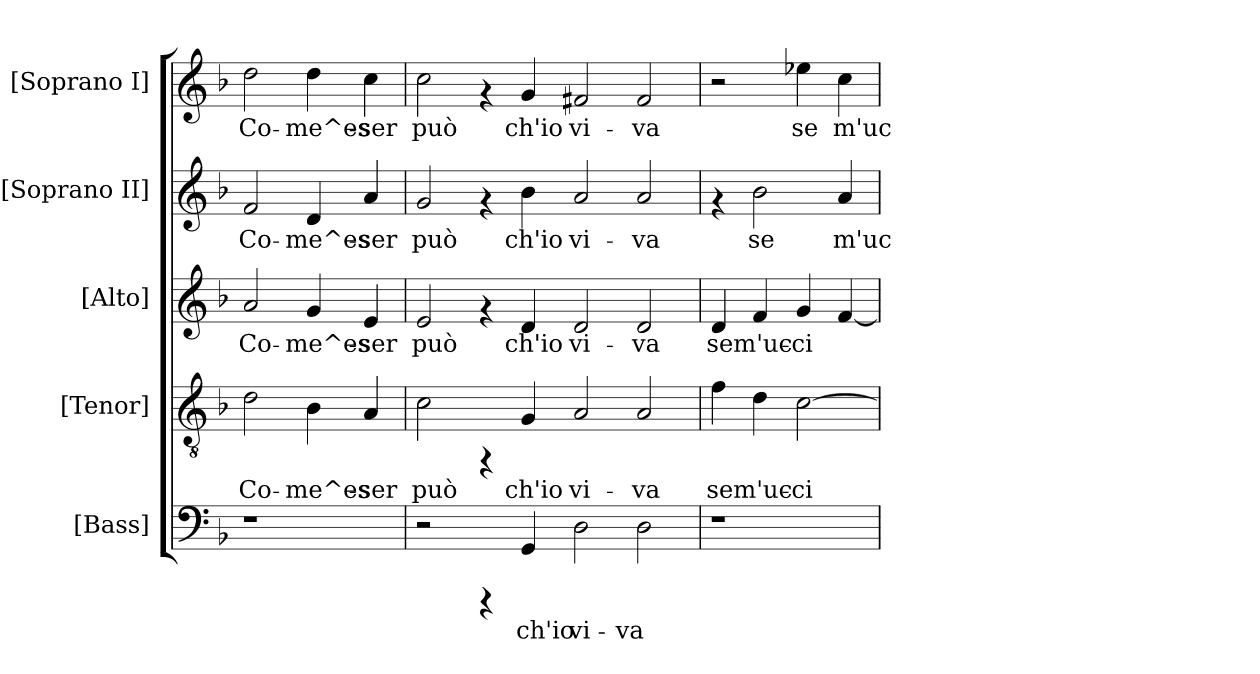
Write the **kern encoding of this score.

**kern	**text	**kern	**text	**kern	**text	**kern	**text	**kern	**text
*part5	*part5	*part4	*part4	*part3	*part3	*part2	*part2	*part1	*part1
*staff5	*staff5	*staff4	*staff4	*staff3	*staff3	*staff2	*staff2	*staff1	*staff1
*I"[Bass]	*	*I"[Tenor]	*	*I"[Alto]	*	*I"[Soprano II]	*	*I"[Soprano I]	*
!!LO:PB:g=z
*stria5	*	*stria5	*	*stria5	*	*stria5	*	*stria5	*
*clefF4	*	*clefGv2	*	*clefG2	*	*clefG2	*	*clefG2	*
*k[b-]	*	*k[b-]	*	*k[b-]	*	*k[b-]	*	*k[b-]	*
*F:	*	*F:	*	*F:	*	*F:	*	*F:	*
=1	=1	=1	=1	=1	=1	=1	=1	=1	=1
!	!	!	!LO:LY:b:cj	!	!LO:LY:b:cj	!	!LO:LY:b:cj	!	!LO:LY:b:cj
1r	.	2d\	Co-	2a/	Co-	2f/	Co-	2dd\	Co-
!	!	!	!LO:LY:b:cj	!	!LO:LY:b:cj	!	!LO:LY:b:cj	!	!LO:LY:b:cj
.	.	4B-\	-me^es-	4g/	-me^es-	4d/	-me^es-	4dd\	-me^es-
!	!	!	!LO:LY:b:cj	!	!LO:LY:b:cj	!	!LO:LY:b:cj	!	!LO:LY:b:cj
.	.	4A/	-ser	4e/	-ser	4a/	-ser	4cc\	-ser
=2	=2	=2	=2	=2	=2	=2	=2	=2	=2
!	!	!	!LO:LY:b:cj	!	!LO:LY:b:cj	!	!LO:LY:b:cj	!	!LO:LY:b:cj
2r	.	2c\	può	2e/	può	2g/	può	2cc\	può
4rCCC	.	4rFF	.	4rf	.	4rf	.	4rf	.
!	!LO:LY:b:cj	!	!LO:LY:b:cj	!	!LO:LY:b:cj	!	!LO:LY:b:cj	!	!LO:LY:b:cj
4GG/	ch'io	4G/	ch'io	4d/	ch'io	4b-\	ch'io	4g/	ch'io
!	!LO:LY:b:cj	!	!LO:LY:b:cj	!	!LO:LY:b:cj	!	!LO:LY:b:cj	!	!LO:LY:b:cj
2D\	vi-	2A/	vi-	2d/	vi-	2a/	vi-	2f#X/	vi-
!	!LO:LY:b:cj	!	!LO:LY:b:cj	!	!LO:LY:b:cj	!	!LO:LY:b:cj	!	!LO:LY:b:cj
2D\	-va	2A/	-va	2d/	-va	2a/	-va	2f#/	-va
=3	=3	=3	=3	=3	=3	=3	=3	=3	=3
!	!	!	!LO:LY:b:cj	!	!LO:LY:b:cj	!	!	!	!
1r	.	4f\	se	4d/	se	4rf	.	2r	.
!	!	!	!LO:LY:b:cj	!	!LO:LY:b:cj	!	!LO:LY:b:cj	!	!
.	.	4d\	m'uc-	4f/	m'uc-	2b-\	se	.	.
!	!	!	!LO:LY:b:cj	!	!LO:LY:b:cj	!	!	!	!LO:LY:b:cj
.	.	[>2c\	-ci-	4g/	-ci-	.	.	4ee-X\	se
!	!	!	!	!	!LO:LY:b:cj	!	!LO:LY:b:cj	!	!LO:LY:b:cj
.	.	.	.	[<4f/	--	4a/	m'uc-	4cc\	m'uc-
=	=	=	=	=	=	=	=	=	=
*-	*-	*-	*-	*-	*-	*-	*-	*-	*-
